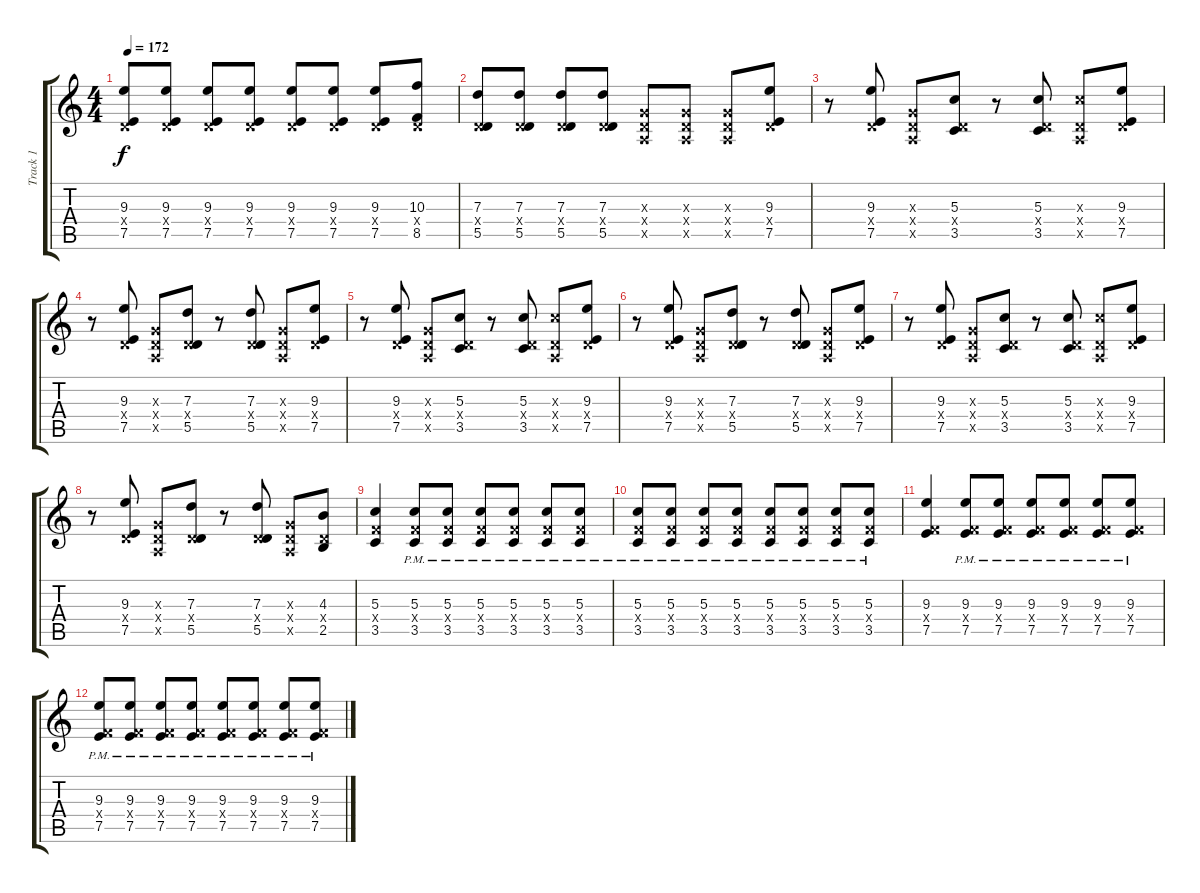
\track ("Track 1" "Track 1") {instrument overdrivenguitar}
\staff {score tabs}
\tuning (E4 B3 G3 D3 A2 D2) {hide}
\ts (4 4)
\tempo 172
\clef g2
\ks c
(9.3 0.4{x} 7.5).8{dy f} (9.3 0.4{x} 7.5).8 (9.3 0.4{x} 7.5).8 (9.3 0.4{x} 7.5).8 (9.3 0.4{x} 7.5).8 (9.3 0.4{x} 7.5).8 (9.3 0.4{x} 7.5).8 (10.3 0.4{x} 8.5).8 |
(7.3 0.4{x} 5.5).8 (7.3 0.4{x} 5.5).8 (7.3 0.4{x} 5.5).8 (7.3 0.4{x} 5.5).8 (0.3{x} 0.4{x} 0.5{x}).8 (0.3{x} 0.4{x} 0.5{x}).8 (0.3{x} 0.4{x} 0.5{x}).8 (9.3 0.4{x} 7.5).8 |
r.8 (9.3 0.4{x} 7.5).8 (0.3{x} 0.4{x} 0.5{x}).8 (5.3 0.4{x} 3.5).8 r.8 (5.3 0.4{x} 3.5).8 (5.3{x} 0.4{x} 0.5{x}).8 (9.3 0.4{x} 7.5).8 |
r.8 (9.3 0.4{x} 7.5).8 (0.3{x} 0.4{x} 0.5{x}).8 (7.3 0.4{x} 5.5).8 r.8 (7.3 0.4{x} 5.5).8 (0.3{x} 0.4{x} 0.5{x}).8 (9.3 0.4{x} 7.5).8 |
r.8 (9.3 0.4{x} 7.5).8 (0.3{x} 0.4{x} 0.5{x}).8 (5.3 0.4{x} 3.5).8 r.8 (5.3 0.4{x} 3.5).8 (5.3{x} 0.4{x} 0.5{x}).8 (9.3 0.4{x} 7.5).8 |
r.8 (9.3 0.4{x} 7.5).8 (0.3{x} 0.4{x} 0.5{x}).8 (7.3 0.4{x} 5.5).8 r.8 (7.3 0.4{x} 5.5).8 (0.3{x} 0.4{x} 0.5{x}).8 (9.3 0.4{x} 7.5).8 |
r.8 (9.3 0.4{x} 7.5).8 (0.3{x} 0.4{x} 0.5{x}).8 (5.3 0.4{x} 3.5).8 r.8 (5.3 0.4{x} 3.5).8 (5.3{x} 0.4{x} 0.5{x}).8 (9.3 0.4{x} 7.5).8 |
r.8 (9.3 0.4{x} 7.5).8 (0.3{x} 0.4{x} 0.5{x}).8 (7.3 0.4{x} 5.5).8 r.8 (7.3 0.4{x} 5.5).8 (0.3{x} 0.4{x} 0.5{x}).8 (4.3 0.4{x} 2.5).8 |
(5.3 3.4{x} 3.5).4 (5.3 3.4{pm x} 3.5{pm}).8 (5.3 3.4{pm x} 3.5{pm}).8 (5.3 3.4{pm x} 3.5{pm}).8 (5.3 3.4{pm x} 3.5{pm}).8 (5.3 3.4{pm x} 3.5{pm}).8 (5.3 3.4{pm x} 3.5{pm}).8 |
(5.3 3.4{pm x} 3.5{pm}).8 (5.3 3.4{pm x} 3.5{pm}).8 (5.3 3.4{pm x} 3.5{pm}).8 (5.3 3.4{pm x} 3.5{pm}).8 (5.3 3.4{pm x} 3.5{pm}).8 (5.3 3.4{pm x} 3.5{pm}).8 (5.3 3.4{pm x} 3.5{pm}).8 (5.3 3.4{pm x} 3.5{pm}).8 |
(9.3 3.4{x} 7.5).4 (9.3 3.4{pm x} 7.5{pm}).8 (9.3 3.4{pm x} 7.5{pm}).8 (9.3 3.4{pm x} 7.5{pm}).8 (9.3 3.4{pm x} 7.5{pm}).8 (9.3 3.4{pm x} 7.5{pm}).8 (9.3 3.4{pm x} 7.5{pm}).8 |
(9.3 3.4{pm x} 7.5{pm}).8 (9.3 3.4{pm x} 7.5{pm}).8 (9.3 3.4{pm x} 7.5{pm}).8 (9.3 3.4{pm x} 7.5{pm}).8 (9.3 3.4{pm x} 7.5{pm}).8 (9.3 3.4{pm x} 7.5{pm}).8 (9.3 3.4{pm x} 7.5{pm}).8 (9.3 3.4{pm x} 7.5{pm}).8
